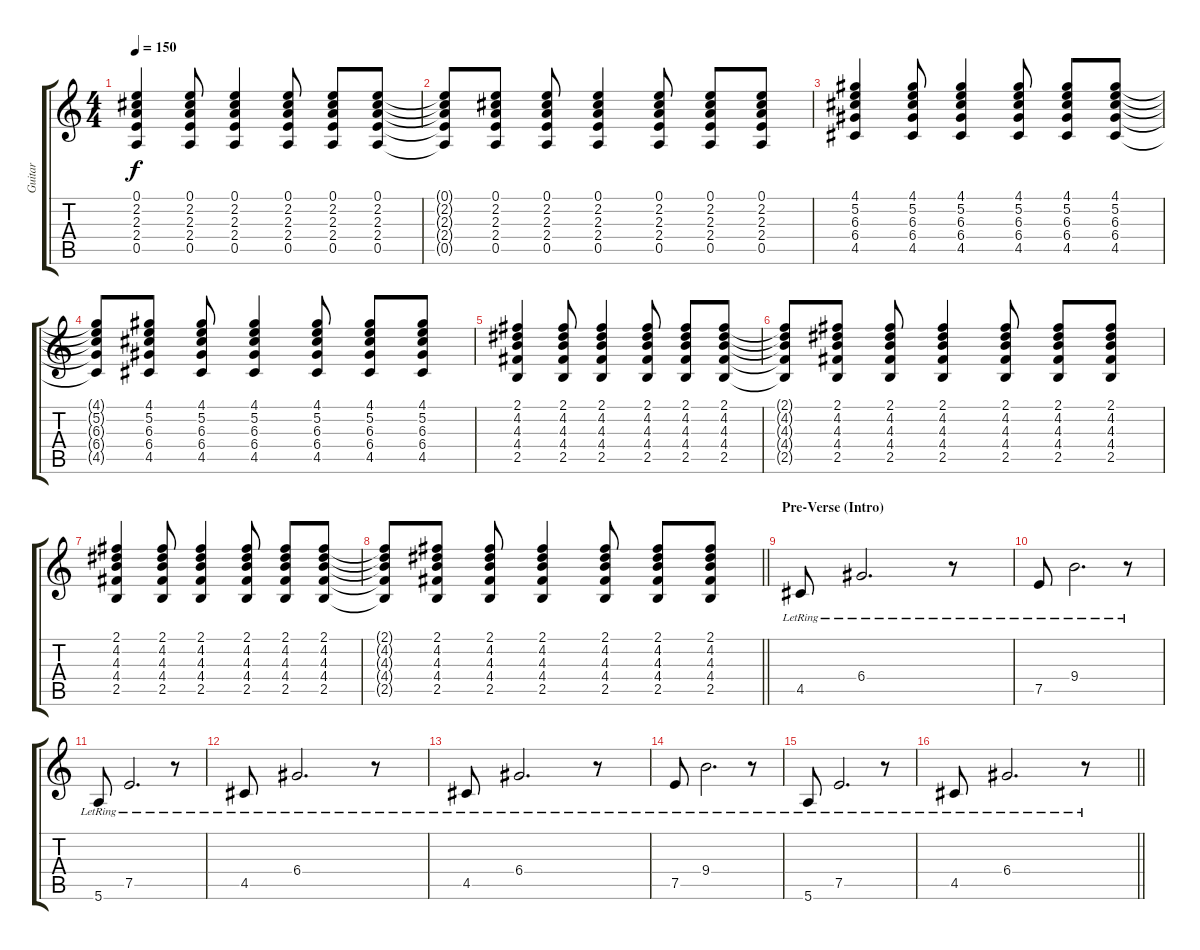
\track ("Guitar" "Guitar") {instrument electricguitarjazz}
\staff {score tabs}
\tuning (E4 B3 G3 D3 A2 E2) {hide}
\ts (4 4)
\tempo 150
\clef g2
\ks c
(0.1 2.2 2.3 2.4 0.5).4{dy f} (0.1 2.2 2.3 2.4 0.5).8 (0.1 2.2 2.3 2.4 0.5).4 (0.1 2.2 2.3 2.4 0.5).8 (0.1 2.2 2.3 2.4 0.5).8 (0.1 2.2 2.3 2.4 0.5).8 |
(0.1{t} 2.2{t} 2.3{t} 2.4{t} 0.5{t}).8 (0.1 2.2 2.3 2.4 0.5).8 (0.1 2.2 2.3 2.4 0.5).8 (0.1 2.2 2.3 2.4 0.5).4 (0.1 2.2 2.3 2.4 0.5).8 (0.1 2.2 2.3 2.4 0.5).8 (0.1 2.2 2.3 2.4 0.5).8 |
(4.1 5.2 6.3 6.4 4.5).4 (4.1 5.2 6.3 6.4 4.5).8 (4.1 5.2 6.3 6.4 4.5).4 (4.1 5.2 6.3 6.4 4.5).8 (4.1 5.2 6.3 6.4 4.5).8 (4.1 5.2 6.3 6.4 4.5).8 |
(4.1{t} 5.2{t} 6.3{t} 6.4{t} 4.5{t}).8 (4.1 5.2 6.3 6.4 4.5).8 (4.1 5.2 6.3 6.4 4.5).8 (4.1 5.2 6.3 6.4 4.5).4 (4.1 5.2 6.3 6.4 4.5).8 (4.1 5.2 6.3 6.4 4.5).8 (4.1 5.2 6.3 6.4 4.5).8 |
(2.1 4.2 4.3 4.4 2.5).4 (2.1 4.2 4.3 4.4 2.5).8 (2.1 4.2 4.3 4.4 2.5).4 (2.1 4.2 4.3 4.4 2.5).8 (2.1 4.2 4.3 4.4 2.5).8 (2.1 4.2 4.3 4.4 2.5).8 |
(2.1{t} 4.2{t} 4.3{t} 4.4{t} 2.5{t}).8 (2.1 4.2 4.3 4.4 2.5).8 (2.1 4.2 4.3 4.4 2.5).8 (2.1 4.2 4.3 4.4 2.5).4 (2.1 4.2 4.3 4.4 2.5).8 (2.1 4.2 4.3 4.4 2.5).8 (2.1 4.2 4.3 4.4 2.5).8 |
(2.1 4.2 4.3 4.4 2.5).4 (2.1 4.2 4.3 4.4 2.5).8 (2.1 4.2 4.3 4.4 2.5).4 (2.1 4.2 4.3 4.4 2.5).8 (2.1 4.2 4.3 4.4 2.5).8 (2.1 4.2 4.3 4.4 2.5).8 |
\barLineRight lightlight
(2.1{t} 4.2{t} 4.3{t} 4.4{t} 2.5{t}).8 (2.1 4.2 4.3 4.4 2.5).8 (2.1 4.2 4.3 4.4 2.5).8 (2.1 4.2 4.3 4.4 2.5).4 (2.1 4.2 4.3 4.4 2.5).8 (2.1 4.2 4.3 4.4 2.5).8 (2.1 4.2 4.3 4.4 2.5).8 |
\section ("" "Pre-Verse (Intro)")
4.5{lr}.8 6.4{lr}.2{d} r.8 |
7.5{lr}.8 9.4{lr}.2{d} r.8 |
5.6{lr}.8 7.5{lr}.2{d} r.8 |
4.5{lr}.8 6.4{lr}.2{d} r.8 |
4.5{lr}.8 6.4{lr}.2{d} r.8 |
7.5{lr}.8 9.4{lr}.2{d} r.8 |
5.6{lr}.8 7.5{lr}.2{d} r.8 |
\barLineRight lightlight
4.5{lr}.8 6.4{lr}.2{d} r.8
